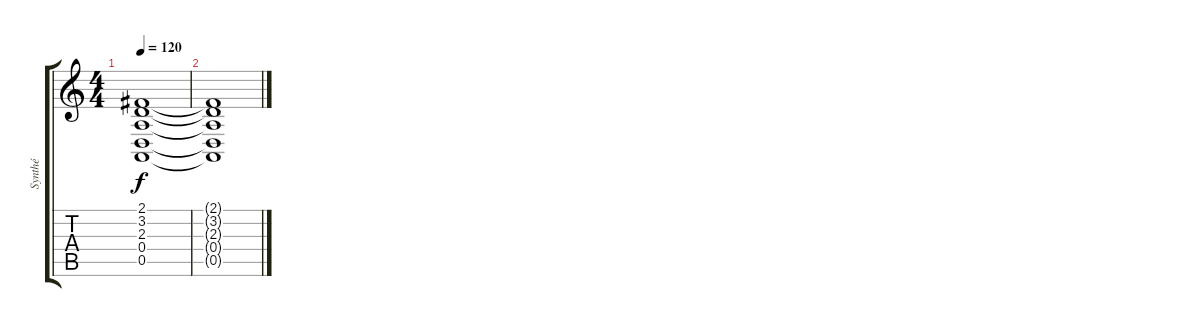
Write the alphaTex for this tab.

\track ("Synthé" "Synthé") {instrument drawbarorgan}
\staff {score tabs}
\tuning (E4 B3 G3 D3 A2 E2) {hide}
\ts (4 4)
\tempo 120
\clef g2
\ks c
(2.1{t} 3.2{t} 2.3{t} 0.4{t} 0.5{t}).1{dy f} |
(2.1{t} 3.2{t} 2.3{t} 0.4{t} 0.5{t}).1
